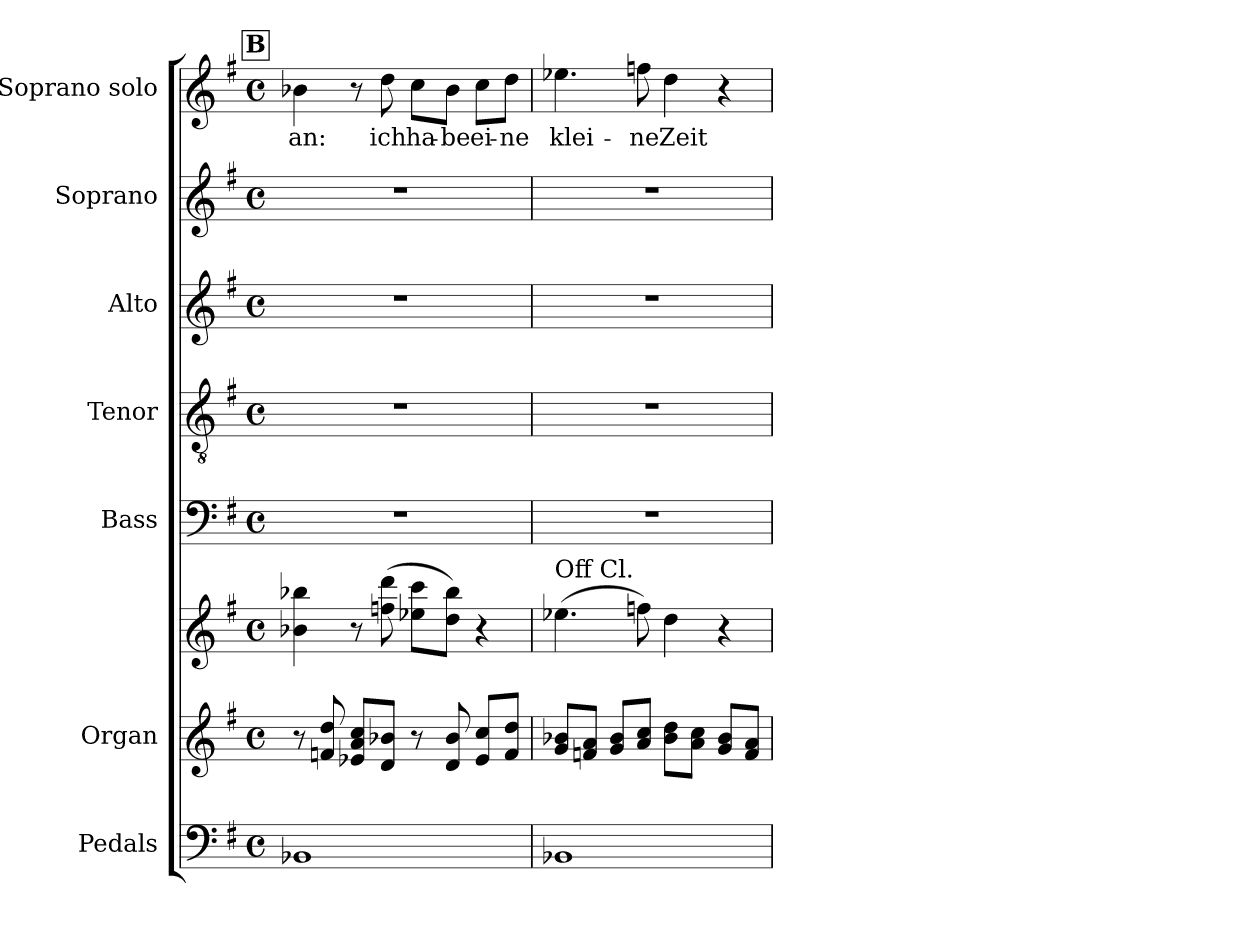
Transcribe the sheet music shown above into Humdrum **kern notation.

**kern	**kern	**kern	**kern	**kern	**kern	**kern	**kern	**text
*part7	*part6	*part6	*part5	*part4	*part3	*part2	*part1	*part1
*staff8	*staff7	*staff6	*staff5	*staff4	*staff3	*staff2	*staff1	*staff1
*I"Pedals	*I"Organ	*	*I"Bass	*I"Tenor	*I"Alto	*I"Soprano	*I"Soprano solo	*
*I'Ped.	*I'Org.	*	*I'B.	*I'T.	*I'A.	*I'S.	*I'S.	*
!!LO:LB:g=z
*clefF4	*clefG2	*clefG2	*clefF4	*clefGv2	*clefG2	*clefG2	*clefG2	*
*	*	*	*	*ITrd7c12	*	*	*	*
*k[f#]	*k[f#]	*k[f#]	*k[f#]	*k[f#]	*k[f#]	*k[f#]	*k[f#]	*
*G:	*G:	*G:	*G:	*G:	*G:	*G:	*G:	*
*M4/4	*M4/4	*M4/4	*M4/4	*M4/4	*M4/4	*M4/4	*M4/4	*
*met(c)	*met(c)	*met(c)	*met(c)	*met(c)	*met(c)	*met(c)	*met(c)	*
!!LO:REH:place=s1:B:color=#000000:enc=box:fs=15.4267:t=B
=28	=28	=28	=28	=28	=28	=28	=28	=28
!	!	!	!	!	!	!	!	!LO:LY:b:color=#000000
1BB-Xi	8r	4b-Xi\ 4bb-Xi	1r	1r	1r	1r	4b-Xi\	an:
.	8fni/ 8ddi	.	.	.	.	.	.	.
.	8e-Xi/ 8ai/ 8cci/L	8r	.	.	.	.	8r	.
!	!	!	!	!	!	!	!	!LO:LY:b:color=#000000
.	8di/ 8b-Xi/J	(8ffni\ 8dddi	.	.	.	.	8ddi\	ich
!	!	!	!	!	!	!	!	!LO:LY:b:color=#000000
.	8r	8ee-Xi\ 8ccci\L	.	.	.	.	8cci\L	ha-
!	!	!	!	!	!	!	!	!LO:LY:b:color=#000000
.	8di/ 8b-i	8ddi\ 8bb-i\J)	.	.	.	.	8b-i\J	-be
!	!	!	!	!	!	!	!	!LO:LY:b:color=#000000
.	8e-i/ 8cci/L	4r	.	.	.	.	8cci\L	ei-
!	!	!	!	!	!	!	!	!LO:LY:b:color=#000000
.	8fi/ 8ddi/J	.	.	.	.	.	8ddi\J	-ne
=29	=29	=29	=29	=29	=29	=29	=29	=29
!	!	!LO:TX:a:t=Off Cl.	!	!	!	!	!	!
!	!	!	!	!	!	!	!	!LO:LY:b:color=#000000
1BB-Xi	8gi/ 8b-Xi/L	(4.ee-Xi\	1r	1r	1r	1r	4.ee-Xi\	klei-
.	8fni/ 8ai/J	.	.	.	.	.	.	.
.	8gi/ 8b-i/L	.	.	.	.	.	.	.
!	!	!	!	!	!	!	!	!LO:LY:b:color=#000000
.	8ai/ 8cci/J	8ffni\)	.	.	.	.	8ffni\	-ne
!	!	!	!	!	!	!	!	!LO:LY:b:color=#000000
.	8b-i\ 8ddi\L	4ddi\	.	.	.	.	4ddi\	Zeit
.	8ai\ 8cci\J	.	.	.	.	.	.	.
.	8gi/ 8b-i/L	4r	.	.	.	.	4r	.
.	8fi/ 8ai/J	.	.	.	.	.	.	.
=	=	=	=	=	=	=	=	=
*-	*-	*-	*-	*-	*-	*-	*-	*-
